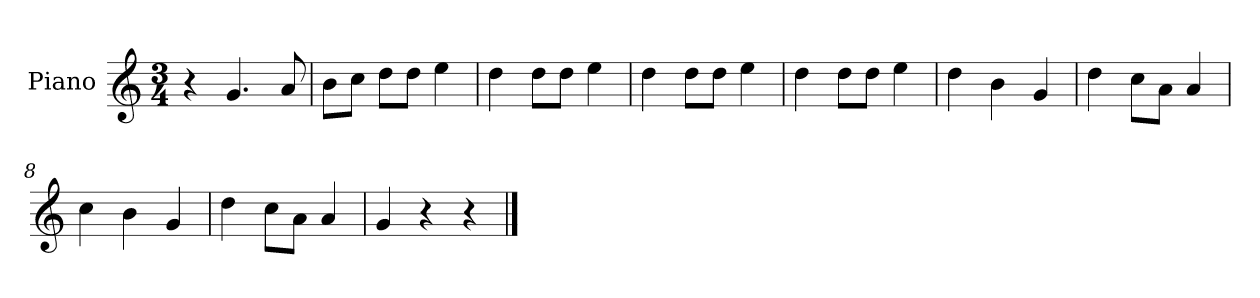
**kern
*part1
*staff1
*I"Piano
*I'P-no
*clefG2
*k[]
*M3/4
*MM180
=1
4r
4.g/
8a/
=2
8b\L
8cc\J
8dd\L
8dd\J
4ee\
=3
4dd\
8dd\L
8dd\J
4ee\
=4
4dd\
8dd\L
8dd\J
4ee\
=5
4dd\
8dd\L
8dd\J
4ee\
=6
4dd\
4b\
4g/
=7
4dd\
8cc\L
8a\J
4a/
=8
4cc\
4b\
4g/
=9
4dd\
8cc\L
8a\J
4a/
!!LO:LB:g=z
=10
4g/
4r
4r
==
*-
